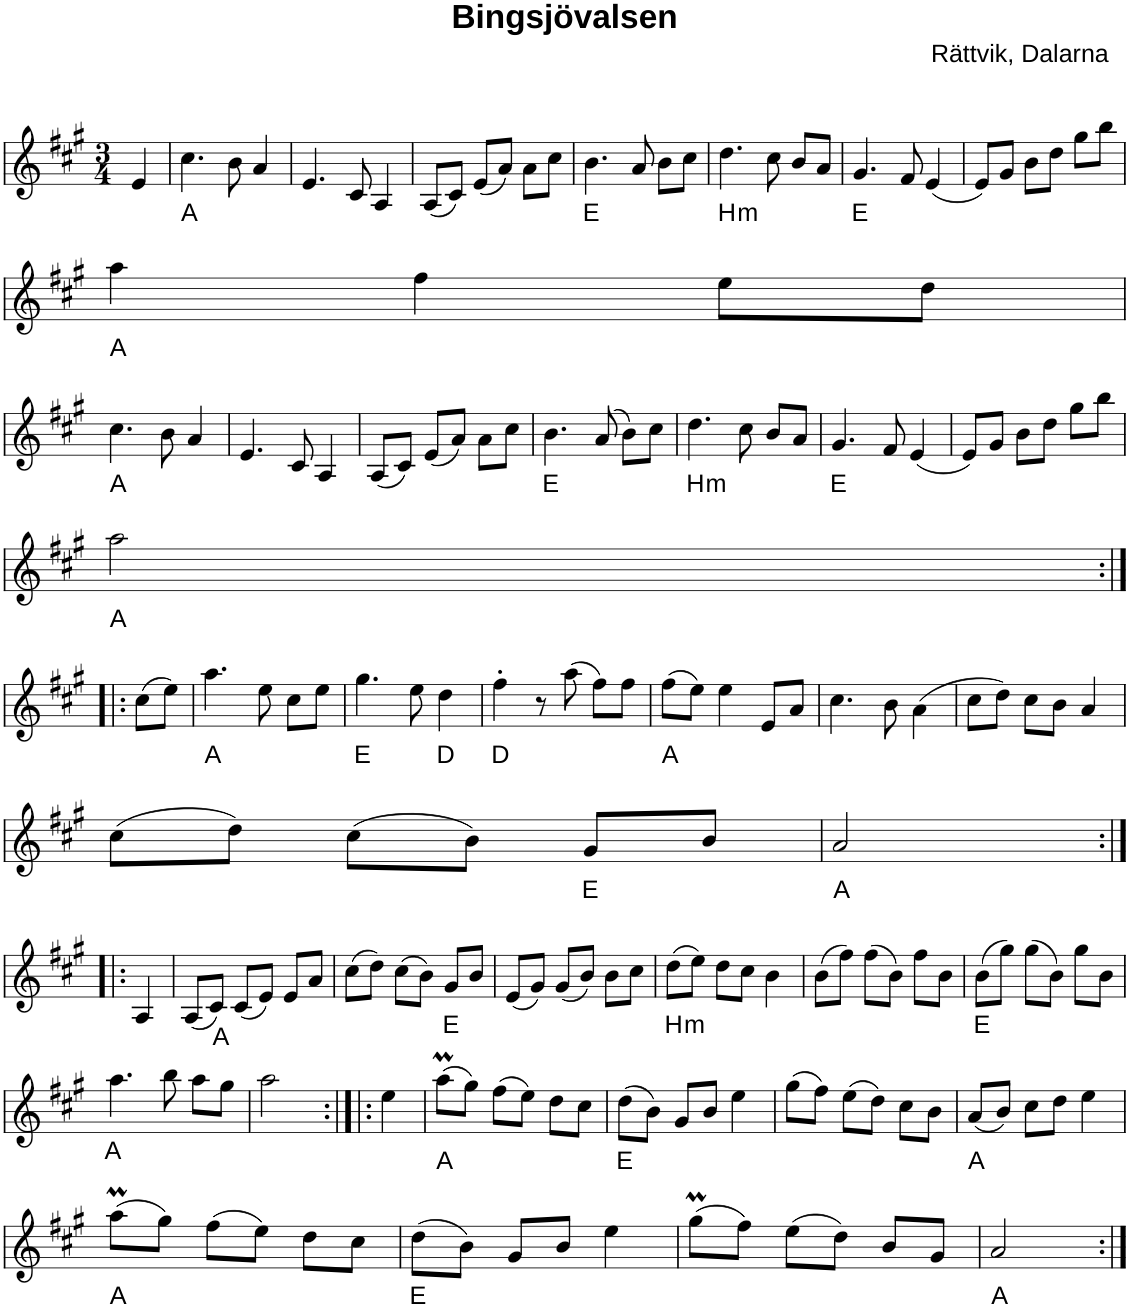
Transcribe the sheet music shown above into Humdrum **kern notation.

**kern	**harte
*part1	*part1
*staff1	*
*I"Piano	*
*I'Pno.	*
*clefG2	*
*k[f#c#g#]	*
*M3/4	*
=	=
4e/	.
=1	=1
4.cc#\	A:maj
8b\	.
4a/	.
=2	=2
4.e/	.
8c#/	.
4A/	.
=3	=3
(8A/L	.
8c#/J)	.
(8e/L	.
8a/J)	.
8a\L	.
8cc#\J	.
=4	=4
4.b\	E:maj
8a/	.
8b\L	.
8cc#\J	.
=5	=5
!	!LO:H:kt=m
4.dd\	B:min
8cc#\	.
8b/L	.
8a/J	.
=6	=6
4.g#/	E:maj
8f#/	.
(4e/	.
=7	=7
8e/L)	.
8g#/J	.
8b\L	.
8dd\J	.
8gg#\L	.
8bb\J	.
!!LO:LB:g=z
=8	=8
4aa\	A:maj
4ff#\	.
8ee\L	.
8dd\J	.
!!LO:LB:g=z
=9	=9
4.cc#\	A:maj
8b\	.
4a/	.
=10	=10
4.e/	.
8c#/	.
4A/	.
=11	=11
(8A/L	.
8c#/J)	.
(8e/L	.
8a/J)	.
8a\L	.
8cc#\J	.
=12	=12
4.b\	E:maj
(8a/	.
8b\L)	.
8cc#\J	.
=13	=13
!	!LO:H:kt=m
4.dd\	B:min
8cc#\	.
8b/L	.
8a/J	.
=14	=14
4.g#/	E:maj
8f#/	.
(4e/	.
=15	=15
8e/L)	.
8g#/J	.
8b\L	.
8dd\J	.
8gg#\L	.
8bb\J	.
!!LO:LB:g=z
=16	=16
2aa\	A:maj
!!LO:LB:g=z
=17:|!|:	=17:|!|:
(8cc#\L	.
8ee\J)	.
=18	=18
4.aa\	A:maj
8ee\	.
8cc#\L	.
8ee\J	.
=19	=19
4.gg#\	E:maj
8ee\	.
4dd\	D:maj
=20	=20
4ff#'\	D:maj
8r	.
(8aa\	.
8ff#\L)	.
8ff#\J	.
=21	=21
(8ff#\L	A:maj
8ee\J)	.
4ee\	.
8e/L	.
8a/J	.
=22	=22
4.cc#\	.
8b\	.
(4a\	.
=23	=23
8cc#\L	.
8dd\J)	.
8cc#\L	.
8b\J	.
4a/	.
!!LO:LB:g=z
=24	=24
(8cc#\L	.
8dd\J)	.
(8cc#\L	.
8b\J)	.
8g#/L	E:maj
8b/J	.
=25	=25
2a/	A:maj
!!LO:LB:g=z
=26:|!|:	=26:|!|:
4A/	.
=27	=27
(8A/L	A:maj
8c#/J)	.
(8c#/L	.
8e/J)	.
8e/L	.
8a/J	.
=28	=28
(8cc#\L	.
8dd\J)	.
(8cc#\L	.
8b\J)	.
8g#/L	E:maj
8b/J	.
=29	=29
(8e/L	.
8g#/J)	.
(8g#/L	.
8b/J)	.
8b\L	.
8cc#\J	.
=30	=30
!	!LO:H:kt=m
(8dd\L	B:min
8ee\J)	.
8dd\L	.
8cc#\J	.
4b\	.
=31	=31
(8b\L	.
8ff#\J)	.
(8ff#\L	.
8b\J)	.
8ff#\L	.
8b\J	.
=32	=32
(8b\L	E:maj
8gg#\J)	.
(8gg#\L	.
8b\J)	.
8gg#\L	.
8b\J	.
!!LO:LB:g=z
=33	=33
4.aa\	A:maj
8bb\	.
8aa\L	.
8gg#\J	.
=34	=34
2aa\	.
=35:|!|:	=35:|!|:
4ee\	.
=36	=36
(8aaM\L	A:maj
8gg#\J)	.
(8ff#\L	.
8ee\J)	.
8dd\L	.
8cc#\J	.
=37	=37
(8dd\L	E:maj
8b\J)	.
8g#/L	.
8b/J	.
4ee\	.
=38	=38
(8gg#\L	.
8ff#\J)	.
(8ee\L	.
8dd\J)	.
8cc#\L	.
8b\J	.
=39	=39
(8a/L	A:maj
8b/J)	.
8cc#\L	.
8dd\J	.
4ee\	.
!!LO:LB:g=z
=40	=40
(8aaM\L	A:maj
8gg#\J)	.
(8ff#\L	.
8ee\J)	.
8dd\L	.
8cc#\J	.
=41	=41
(8dd\L	E:maj
8b\J)	.
8g#/L	.
8b/J	.
4ee\	.
=42	=42
(8gg#m\L	.
8ff#\J)	.
(8ee\L	.
8dd\J)	.
8b/L	.
8g#/J	.
=43	=43
2a/	A:maj
=:|!	=:|!
*-	*-
